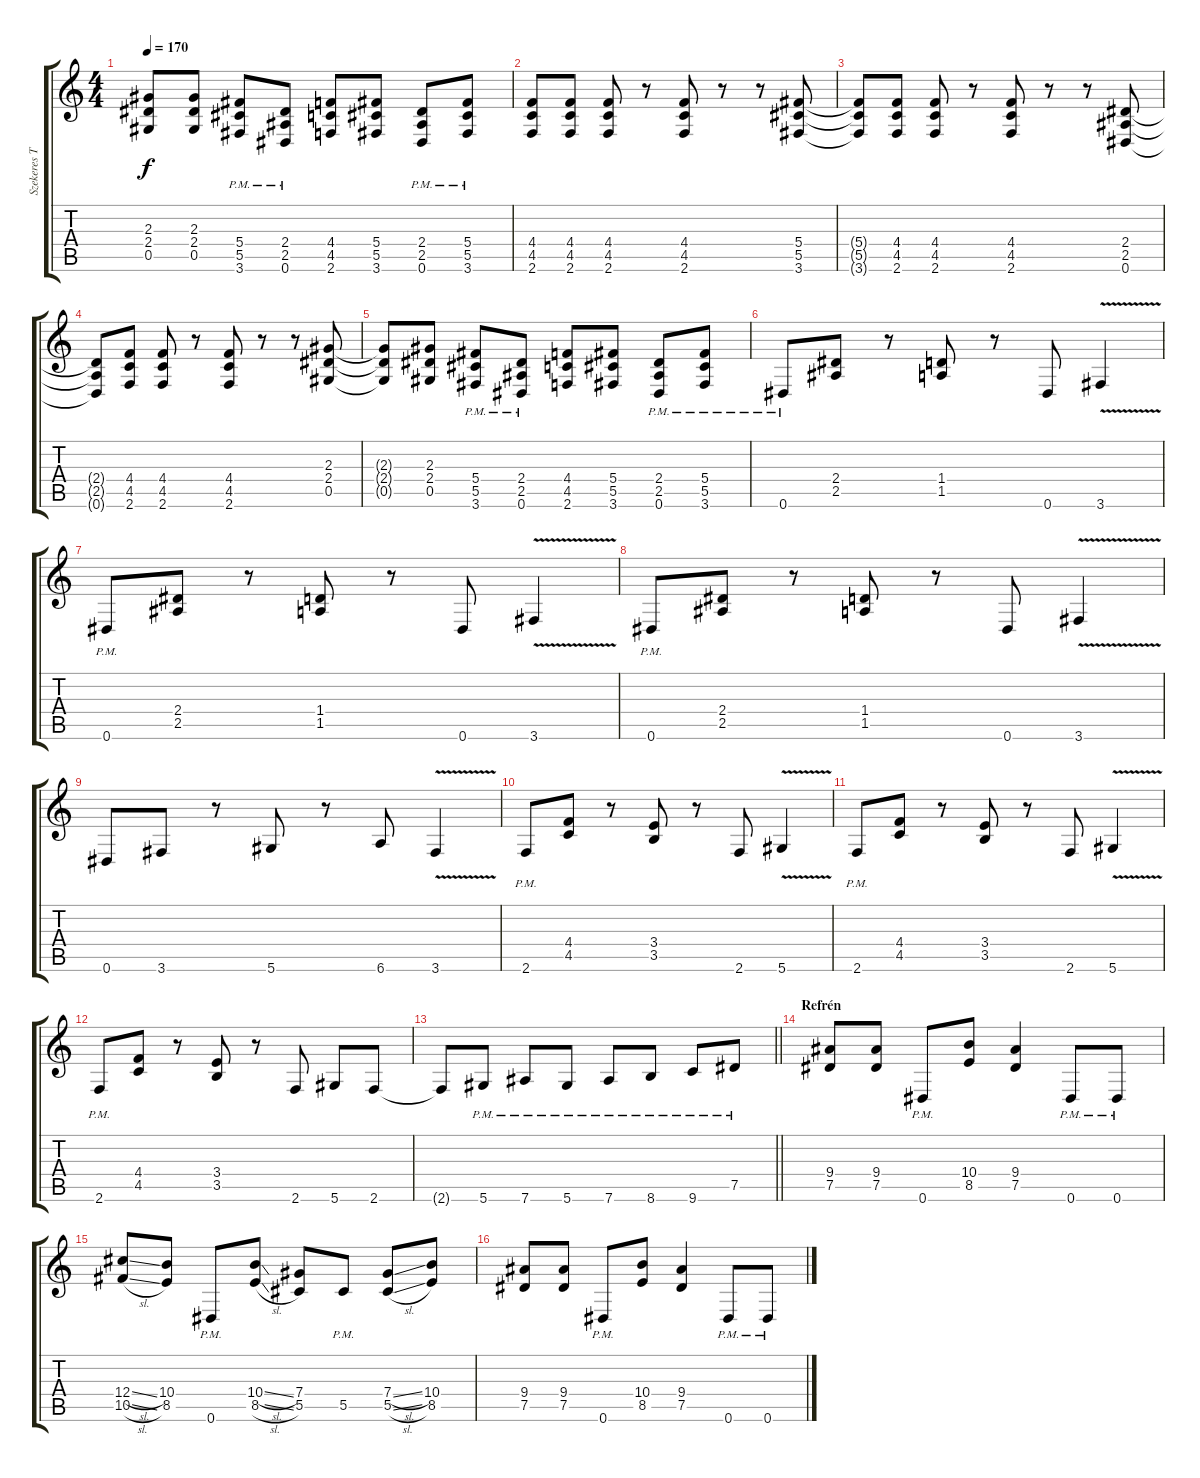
\track ("Szekeres Tamás - Kíséret" "Szekeres T") {instrument overdrivenguitar}
\staff {score tabs}
\tuning (Eb4 Bb3 Gb3 Db3 Ab2 Eb2) {hide}
\ts (4 4)
\tempo 170
\clef g2
\ks c
(2.3{t} 2.4{t} 0.5{t}).8{dy f} (2.3 2.4 0.5).8 (5.4{pm} 5.5{pm} 3.6{pm}).8 (2.4{pm} 2.5{pm} 0.6{pm}).8 (4.4 4.5 2.6).8 (5.4 5.5 3.6).8 (2.4{pm} 2.5{pm} 0.6{pm}).8 (5.4{pm} 5.5{pm} 3.6{pm}).8 |
(4.4 4.5 2.6).8 (4.4 4.5 2.6).8 (4.4 4.5 2.6).8 r.8 (4.4 4.5 2.6).8 r.8 r.8 (5.4 5.5 3.6).8 |
(5.4{t} 5.5{t} 3.6{t}).8 (4.4 4.5 2.6).8 (4.4 4.5 2.6).8 r.8 (4.4 4.5 2.6).8 r.8 r.8 (2.4 2.5 0.6).8 |
(2.4{t} 2.5{t} 0.6{t}).8 (4.4 4.5 2.6).8 (4.4 4.5 2.6).8 r.8 (4.4 4.5 2.6).8 r.8 r.8 (2.3 2.4 0.5).8 |
(2.3{t} 2.4{t} 0.5{t}).8 (2.3 2.4 0.5).8 (5.4{pm} 5.5{pm} 3.6{pm}).8 (2.4{pm} 2.5{pm} 0.6{pm}).8 (4.4 4.5 2.6).8 (5.4 5.5 3.6).8 (2.4{pm} 2.5{pm} 0.6{pm}).8 (5.4{pm} 5.5{pm} 3.6{pm}).8 |
0.6{pm}.8 (2.4 2.5).8 r.8 (1.4 1.5).8 r.8 0.6.8 3.6{v}.4 |
0.6{pm}.8 (2.4 2.5).8 r.8 (1.4 1.5).8 r.8 0.6.8 3.6{v}.4 |
0.6{pm}.8 (2.4 2.5).8 r.8 (1.4 1.5).8 r.8 0.6.8 3.6{v}.4 |
0.6.8 3.6.8 r.8 5.6.8 r.8 6.6.8 3.6{v}.4 |
2.6{pm}.8 (4.4 4.5).8 r.8 (3.4 3.5).8 r.8 2.6.8 5.6{v}.4 |
2.6{pm}.8 (4.4 4.5).8 r.8 (3.4 3.5).8 r.8 2.6.8 5.6{v}.4 |
2.6{pm}.8 (4.4 4.5).8 r.8 (3.4 3.5).8 r.8 2.6.8 5.6.8 2.6.8 |
\barLineRight lightlight
2.6{t}.8 5.6{pm}.8 7.6{pm}.8 5.6{pm}.8 7.6{pm}.8 8.6{pm}.8 9.6{pm}.8 7.5{pm}.8 |
\section ("" "Refrén")
(9.4 7.5).8 (9.4 7.5).8 0.6{pm}.8 (10.4 8.5).8 (9.4 7.5).4 0.6{pm}.8 0.6{pm}.8 |
(12.4{sl} 10.5{sl}).8 (10.4 8.5).8 0.6{pm}.8 (10.4{sl} 8.5{sl}).8 (7.4 5.5).8 5.5{pm}.8 (7.4{sl} 5.5{sl}).8 (10.4 8.5).8 |
(9.4 7.5).8 (9.4 7.5).8 0.6{pm}.8 (10.4 8.5).8 (9.4 7.5).4 0.6{pm}.8 0.6{pm}.8
